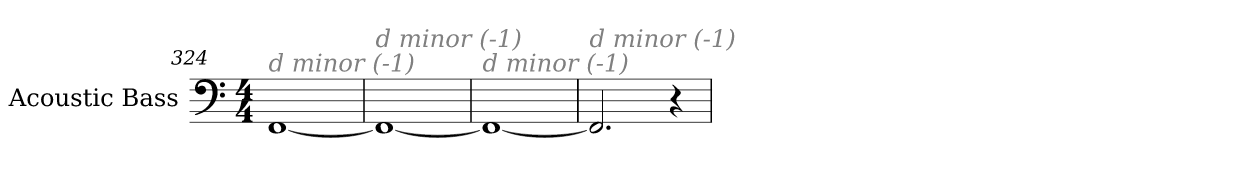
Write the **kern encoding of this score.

**kern
*part1
*staff1
*I"Acoustic Bass
*clefF4
*ITrd7c12
*k[]
*C:
*M4/4
=324
!LO:TX:i:color=#808080:t=d minor (-1)
[1FFF
=325
!LO:TX:i:color=#808080:t=d minor (-1)
1FFF_
=326
!LO:TX:i:color=#808080:t=d minor (-1)
1FFF_
=327
!LO:TX:i:color=#808080:t=d minor (-1)
2.FFF]
4r
=
*-
